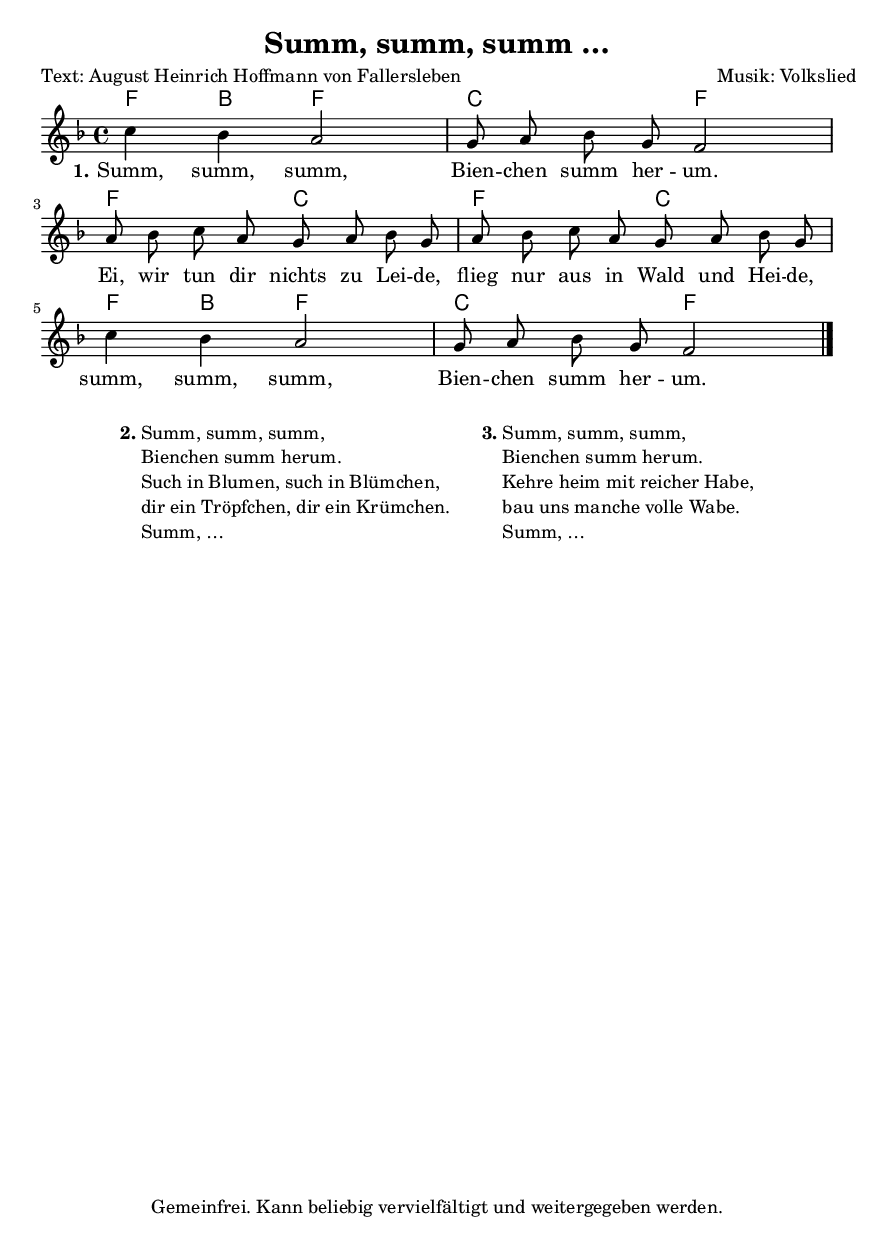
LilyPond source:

% Dieses Notenblatt wurde erstellt von Jan Niggemann
%
% Kontakt: jn@hz6.de
%
% geringfügige Änderungen von Hauke Rehr

\include "deutsch.ly"
\include "default.ly"

\version "2.12.3"
\header {
  title = "Summ, summ, summ …"
  composer = "Musik: Volkslied"
  poet = "Text: August Heinrich Hoffmann von Fallersleben"
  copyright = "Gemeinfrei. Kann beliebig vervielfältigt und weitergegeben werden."
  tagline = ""
}

#(set-global-staff-size 16)

common = {
  \time 4/4
  \key f \major
  \autoBeamOff
}

Singstimme = \relative c'' {
  c4 b4 a2  |
  g8 a8 b8 g8 f2 \break |
  a8 b8 c8 a8 g8 a8 b8 g8 |
  a8 b8 c8 a8 g8 a8 b8 g8 \break |
  c4 b4 a2 |
  g8 a8 b8 g8 f2 |
  \bar "|."
}

akkorde = \chordmode { \germanChords
  f4 b4 f2
  c2 f2
  f2 c2
  f2 c2
  f4 b4 f2
  c2 f2
}

Stropheeins = \lyrics {
  \set stanza = #"1." Summ, summ, summ,
  Bien -- chen summ her -- um.
  Ei, wir tun dir nichts zu Lei -- de,
  flieg nur aus in Wald und Hei -- de,
  summ, summ, summ,
  Bien -- chen summ her -- um.

}


\score {
  <<
    \new ChordNames { \akkorde }
    \new Voice = "mel" { \common \Singstimme }
    \new Lyrics \lyricsto mel \Stropheeins
  >>
}

\markup {
  \fill-line {
    \column {
      \line {
        \bold "2."
        \column {
          "Summ, summ, summ,"
          "Bienchen summ herum."
          "Such in Blumen, such in Blümchen,"
          "dir ein Tröpfchen, dir ein Krümchen."
          "Summ, …"
        }
        \bold "     3."
        \column {
          "Summ, summ, summ,"
          "Bienchen summ herum."
          "Kehre heim mit reicher Habe,"
          "bau uns manche volle Wabe."
          "Summ, …"
        }
      }
    }
  }
}

 % some settings % vim: sw=2 et
